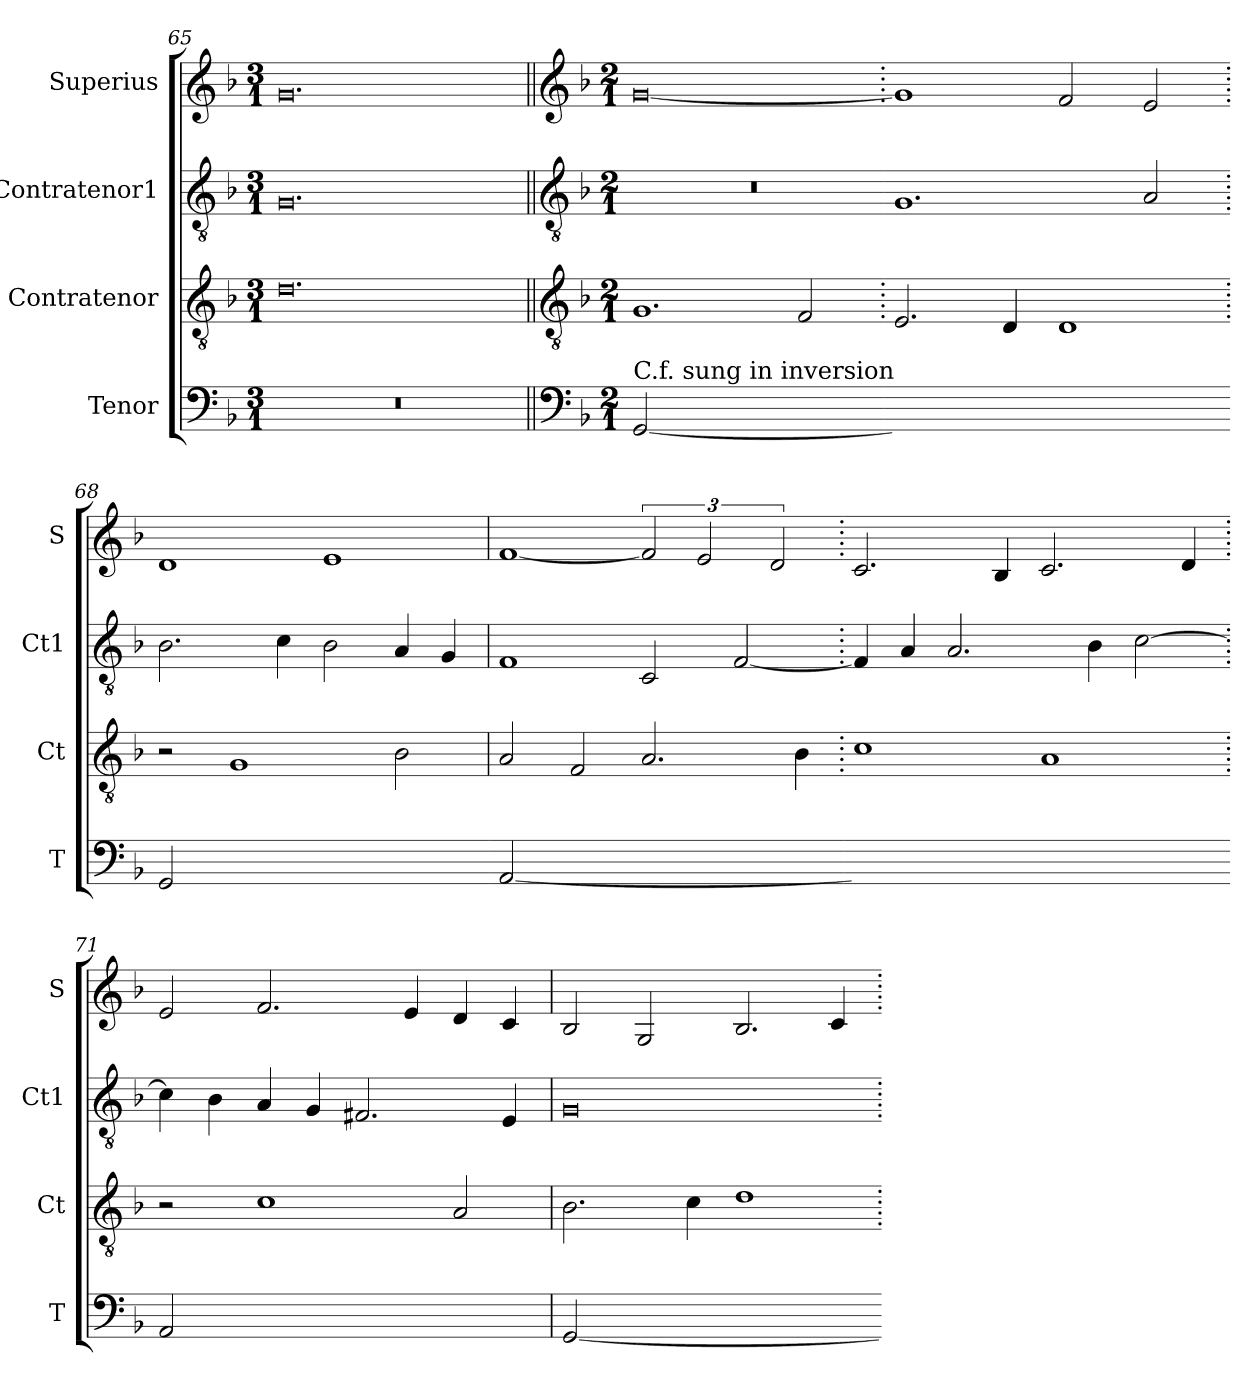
**kern	**kern	**kern	**kern
*part4	*part3	*part2	*part1
*staff4	*staff3	*staff2	*staff1
*I"Tenor	*I"Contratenor	*I"Contratenor1	*I"Superius
*I'T	*I'Ct	*I'Ct1	*I'S
*clefF4	*clefGv2	*clefGv2	*clefG2
*k[b-]	*k[b-]	*k[b-]	*k[b-]
*M3/1	*M3/1	*M3/1	*M3/1
=65	=65	=65	=65
0.r	0.d	0.G	0.g
!!LO:LB:g=z
=66||	=66||	=66||	=66||
*clefF4	*clefGv2	*clefGv2	*clefG2
*k[b-]	*k[b-]	*k[b-]	*k[b-]
*M2/1	*M2/1	*M2/1	*M2/1
!LO:TX:a:t=C.f. sung in inversion	!	!	!
!LO:N:vis=2	!	!	!
[0GG	1.G	0r	[0g
.	2F/	.	.
=67-	=67.	=67.	=67.
!LO:N:vis=2	!	!	!
0GGyy]	2.E/	1.G	1g]
.	4D/	.	.
.	1D	.	2f/
.	.	2A/	2e/
=68-	=68.	=68.	=68.
!LO:N:vis=2	!	!	!
0GG	2r	2.B-\	1d
.	1G	.	.
.	.	4c\	.
.	.	2B-\	1e
.	2B-\	4A/	.
.	.	4G/	.
=69-	=69	=69	=69
!LO:N:vis=2	!	!	!
[0AA	2A/	1F	[1f
.	2F/	.	.
.	2.A/	2C/	3f/]
.	.	.	3e/
.	.	[2F/	.
.	.	.	3d/
.	4B-\	.	.
=70-	=70.	=70.	=70.
!LO:N:vis=2	!	!	!
0AAyy]	1c	4F/]	2.c/
.	.	4A/	.
.	.	2.A/	.
.	.	.	4B-/
.	1A	.	2.c/
.	.	4B-\	.
.	.	[2c\	.
.	.	.	4d/
=71-	=71.	=71.	=71.
!LO:N:vis=2	!	!	!
0AA	2r	4c\]	2e/
.	.	4B-\	.
.	1c	4A/	2.f/
.	.	4G/	.
.	.	2.F#X/	.
.	.	.	4e/
.	2A/	.	4d/
.	.	4E/	4c/
=72	=72	=72	=72
!LO:N:vis=2	!	!	!
[0GG	2.B-\	0G	2B-/
.	.	.	2G/
.	4c\	.	.
.	1d	.	2.B-/
.	.	.	4c/
=-	=.	=.	=.
*-	*-	*-	*-
